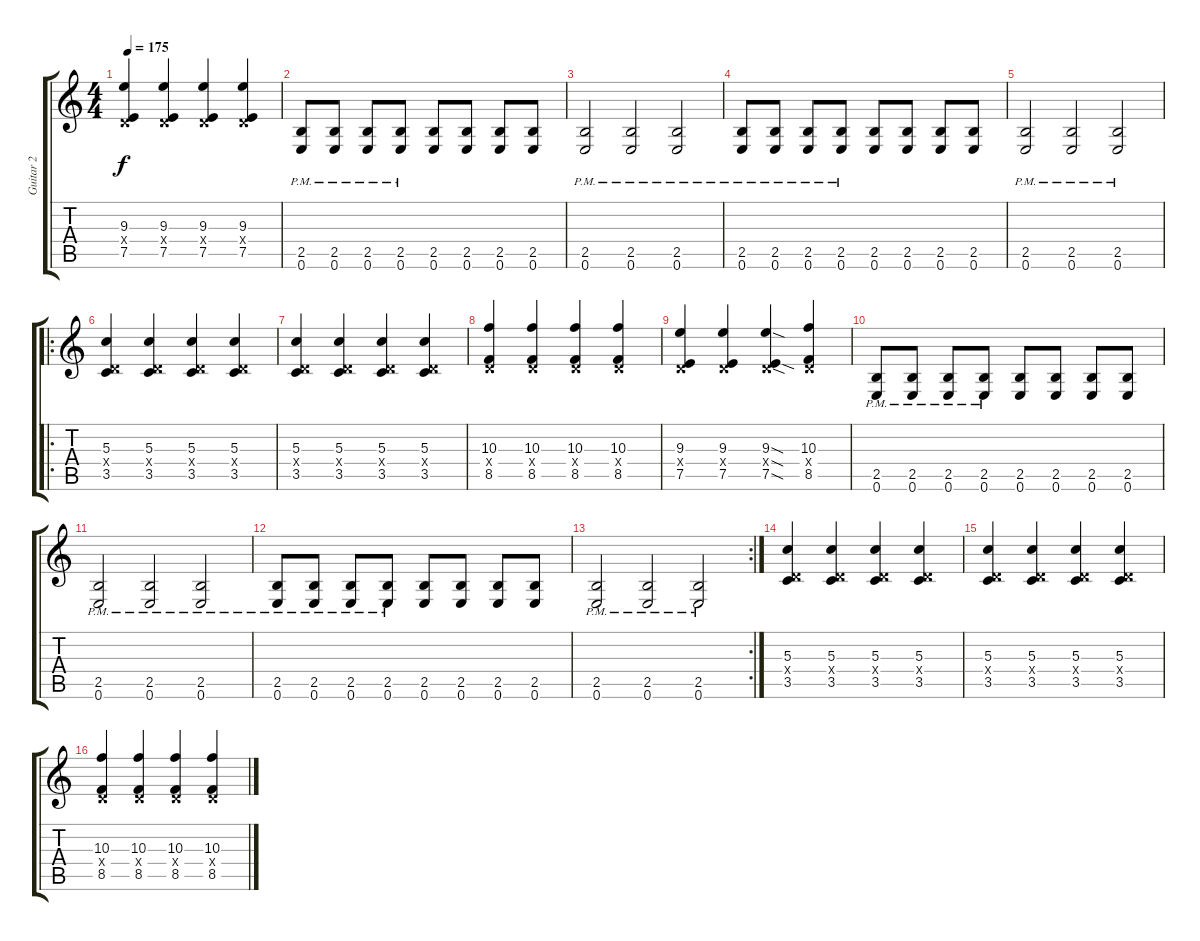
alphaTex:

\track ("Guitar 2" "Guitar 2") {instrument distortionguitar}
\staff {score tabs}
\tuning (E4 B3 G3 D3 A2 E2) {hide}
\ts (4 4)
\tempo 175
\clef g2
\ks c
(9.3 0.4{x} 7.5).4{dy f} (9.3 0.4{x} 7.5).4 (9.3 0.4{x} 7.5).4 (9.3 0.4{x} 7.5).4 |
(2.5{pm} 0.6{pm}).8 (2.5{pm} 0.6{pm}).8 (2.5{pm} 0.6{pm}).8 (2.5{pm} 0.6{pm}).8 (2.5 0.6).8 (2.5 0.6).8 (2.5 0.6).8 (2.5 0.6).8 |
(2.5{pm} 0.6{pm}).2 (2.5{pm} 0.6{pm}).2 (2.5{pm} 0.6{pm}).2 |
(2.5{pm} 0.6{pm}).8 (2.5{pm} 0.6{pm}).8 (2.5{pm} 0.6{pm}).8 (2.5{pm} 0.6{pm}).8 (2.5 0.6).8 (2.5 0.6).8 (2.5 0.6).8 (2.5 0.6).8 |
(2.5{pm} 0.6{pm}).2 (2.5{pm} 0.6{pm}).2 (2.5{pm} 0.6{pm}).2 |
\ro
(5.3 0.4{x} 3.5).4 (5.3 0.4{x} 3.5).4 (5.3 0.4{x} 3.5).4 (5.3 0.4{x} 3.5).4 |
(5.3 0.4{x} 3.5).4 (5.3 0.4{x} 3.5).4 (5.3 0.4{x} 3.5).4 (5.3 0.4{x} 3.5).4 |
(10.3 0.4{x} 8.5).4 (10.3 0.4{x} 8.5).4 (10.3 0.4{x} 8.5).4 (10.3 0.4{x} 8.5).4 |
(9.3 0.4{x} 7.5).4 (9.3 0.4{x} 7.5).4 (9.3{sod} 0.4{sod x} 7.5{sod}).4 (10.3 0.4{x} 8.5).4 |
(2.5{pm} 0.6{pm}).8 (2.5{pm} 0.6{pm}).8 (2.5{pm} 0.6{pm}).8 (2.5{pm} 0.6{pm}).8 (2.5 0.6).8 (2.5 0.6).8 (2.5 0.6).8 (2.5 0.6).8 |
(2.5{pm} 0.6{pm}).2 (2.5{pm} 0.6{pm}).2 (2.5{pm} 0.6{pm}).2 |
(2.5{pm} 0.6{pm}).8 (2.5{pm} 0.6{pm}).8 (2.5{pm} 0.6{pm}).8 (2.5{pm} 0.6{pm}).8 (2.5 0.6).8 (2.5 0.6).8 (2.5 0.6).8 (2.5 0.6).8 |
\rc 2
(2.5{pm} 0.6{pm}).2 (2.5{pm} 0.6{pm}).2 (2.5{pm} 0.6{pm}).2 |
(5.3 0.4{x} 3.5).4 (5.3 0.4{x} 3.5).4 (5.3 0.4{x} 3.5).4 (5.3 0.4{x} 3.5).4 |
(5.3 0.4{x} 3.5).4 (5.3 0.4{x} 3.5).4 (5.3 0.4{x} 3.5).4 (5.3 0.4{x} 3.5).4 |
(10.3 0.4{x} 8.5).4 (10.3 0.4{x} 8.5).4 (10.3 0.4{x} 8.5).4 (10.3 0.4{x} 8.5).4
